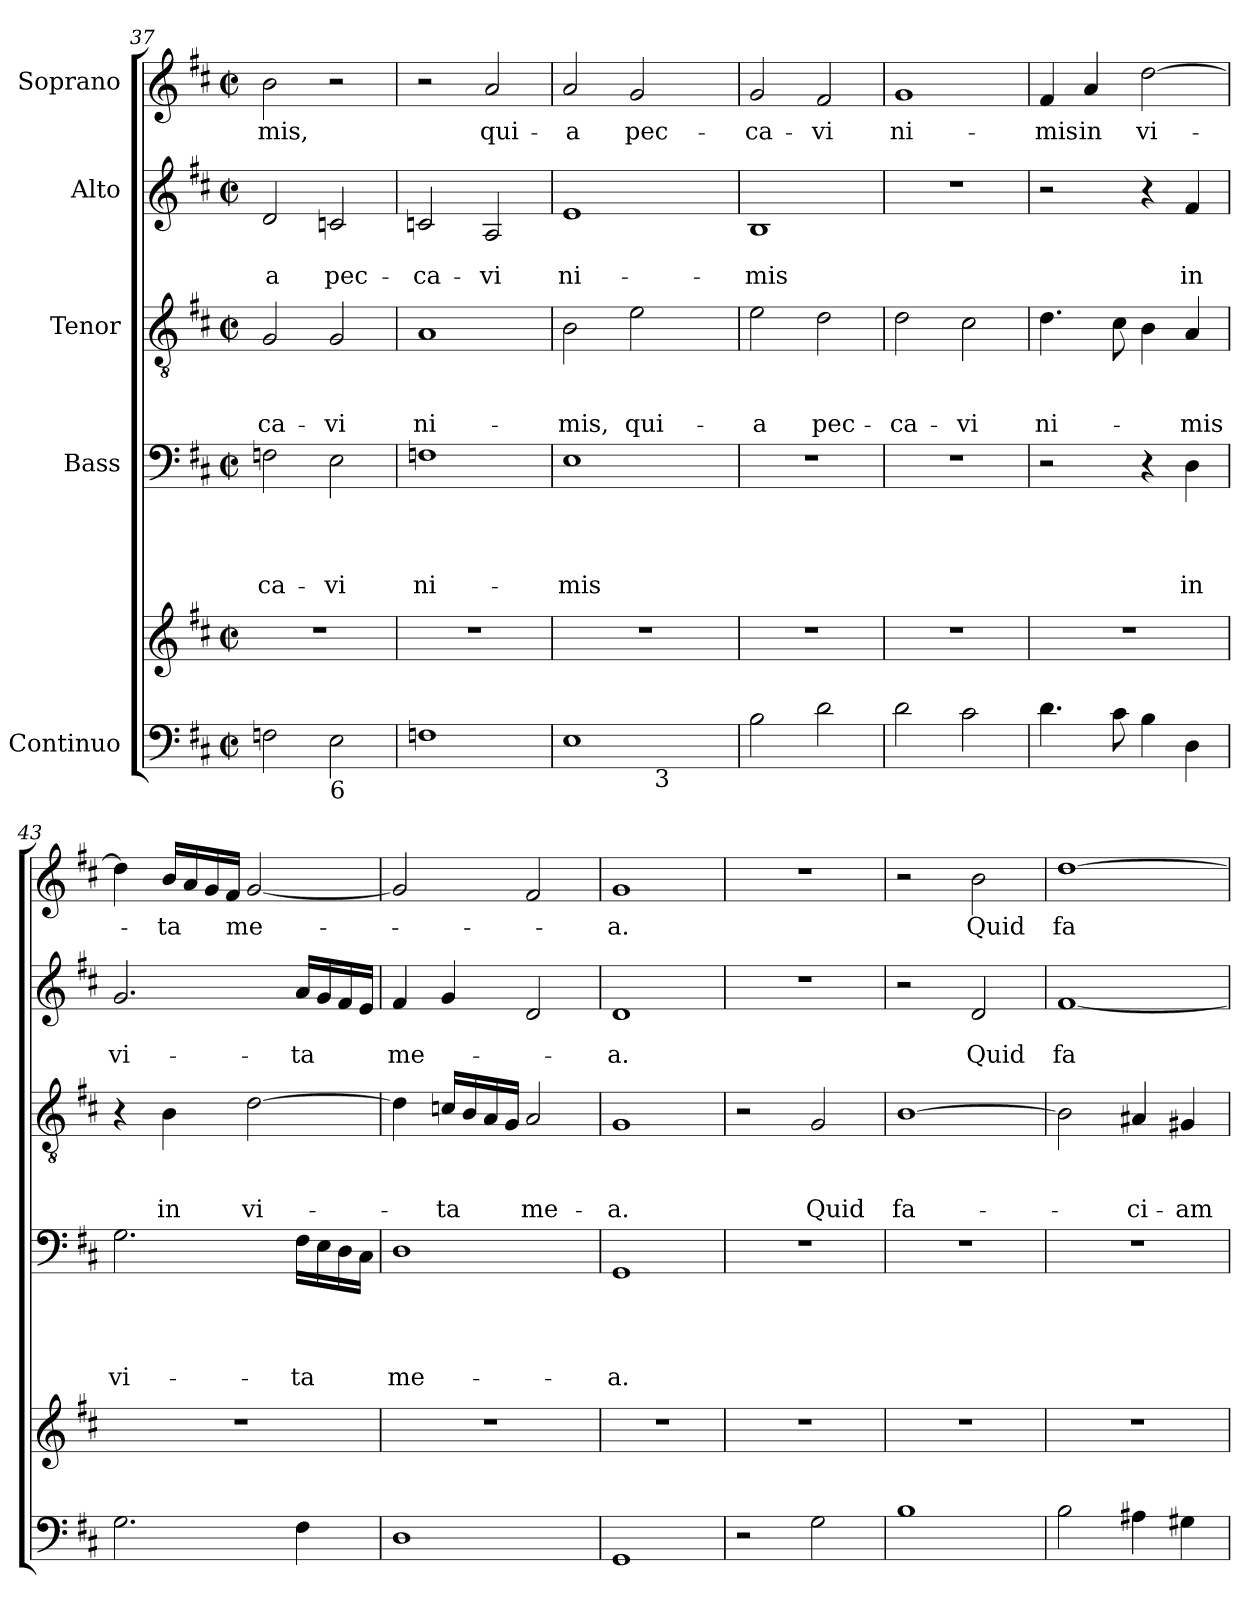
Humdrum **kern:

**kern	**kern	**kern	**text	**text	**text	**text	**kern	**text	**text	**text	**kern	**text	**text	**kern	**text
*part5	*part5	*part4	*part4	*part4	*part4	*part4	*part3	*part3	*part3	*part3	*part2	*part2	*part2	*part1	*part1
*staff6	*staff5	*staff4	*staff4	*staff4	*staff4	*staff4	*staff3	*staff3	*staff3	*staff3	*staff2	*staff2	*staff2	*staff1	*staff1
*I"Continuo	*	*I"Bass	*	*	*	*	*I"Tenor	*	*	*	*I"Alto	*	*	*I"Soprano	*
*clefF4	*clefG2	*clefF4	*	*	*	*	*clefGv2	*	*	*	*clefG2	*	*	*clefG2	*
*k[f#c#]	*k[f#c#]	*k[f#c#]	*	*	*	*	*k[f#c#]	*	*	*	*k[f#c#]	*	*	*k[f#c#]	*
*D:	*D:	*D:	*	*	*	*	*D:	*	*	*	*D:	*	*	*D:	*
*M2/2	*M2/2	*M2/2	*	*	*	*	*M2/2	*	*	*	*M2/2	*	*	*M2/2	*
*met(c|)	*met(c|)	*met(c|)	*	*	*	*	*met(c|)	*	*	*	*met(c|)	*	*	*met(c|)	*
=37	=37	=37	=37	=37	=37	=37	=37	=37	=37	=37	=37	=37	=37	=37	=37
!	!	!	!	!	!	!LO:LY:b	!	!	!	!LO:LY:b	!	!	!LO:LY:b	!	!LO:LY:b
2Fn>\	1r	2Fn\	.	.	.	-ca-	2G/	.	.	-ca-	2d/	.	-a	2b\	-mis,
!LO:TX:b:t=6	!	!	!	!	!	!	!	!	!	!	!	!	!	!	!
!	!	!	!	!	!	!LO:LY:b	!	!	!	!LO:LY:b	!	!	!LO:LY:b	!	!
2E\	.	2E\	.	.	.	-vi	2G/	.	.	-vi	2cn/	.	pec-	2r	.
=38	=38	=38	=38	=38	=38	=38	=38	=38	=38	=38	=38	=38	=38	=38	=38
!	!	!	!	!	!	!LO:LY:b	!	!	!	!LO:LY:b	!	!	!LO:LY:b	!	!
1Fn	1r	1Fn	.	.	.	ni-	1A	.	.	ni-	2cn/	.	-ca-	2r	.
!	!	!	!	!	!	!	!	!	!	!	!	!	!LO:LY:b	!	!LO:LY:b
.	.	.	.	.	.	.	.	.	.	.	2A/	.	-vi	2a/	qui-
=39	=39	=39	=39	=39	=39	=39	=39	=39	=39	=39	=39	=39	=39	=39	=39
!	!	!	!	!	!	!LO:LY:b	!	!	!	!LO:LY:b	!	!	!LO:LY:b	!	!LO:LY:b
*^	*	*	*	*	*	*	*	*	*	*	*	*	*	*	*
1E>	2ryy	1r	1E	.	.	.	-mis	2B\	.	.	-mis,	1e	.	ni-	2a/	-a
!	!	!	!	!	!	!	!	!	!	!	!LO:LY:b	!	!	!	!	!LO:LY:b
.	16.ryy	.	.	.	.	.	.	2e\	.	.	qui-	.	.	.	2g/	pec-
!	!LO:TX:b:t=3	!	!	!	!	!	!	!	!	!	!	!	!	!	!	!
.	4ryy	.	.	.	.	.	.	.	.	.	.	.	.	.	.	.
.	8ryy	.	.	.	.	.	.	.	.	.	.	.	.	.	.	.
.	32ryy	.	.	.	.	.	.	.	.	.	.	.	.	.	.	.
=40	=40	=40	=40	=40	=40	=40	=40	=40	=40	=40	=40	=40	=40	=40	=40	=40
!	!	!	!	!	!	!	!	!	!	!	!LO:LY:b	!	!	!LO:LY:b	!	!LO:LY:b
*v	*v	*	*	*	*	*	*	*	*	*	*	*	*	*	*	*
2B>\	1r	1r	.	.	.	.	2e\	.	.	-a	1B	.	-mis	2g/	-ca-
!	!	!	!	!	!	!	!	!	!	!LO:LY:b	!	!	!	!	!LO:LY:b
2d>\	.	.	.	.	.	.	2d\	.	.	pec-	.	.	.	2f#/	-vi
!!LO:LB:g=z
=41	=41	=41	=41	=41	=41	=41	=41	=41	=41	=41	=41	=41	=41	=41	=41
!	!	!	!	!	!	!	!	!	!	!LO:LY:b	!	!	!	!	!LO:LY:b
2d>\	1r	1r	.	.	.	.	2d\	.	.	-ca-	1r	.	.	1g	ni-
!	!	!	!	!	!	!	!	!	!	!LO:LY:b	!	!	!	!	!
2c#\	.	.	.	.	.	.	2c#\	.	.	-vi	.	.	.	.	.
=42	=42	=42	=42	=42	=42	=42	=42	=42	=42	=42	=42	=42	=42	=42	=42
!	!	!	!	!	!	!	!	!	!	!LO:LY:b	!	!	!	!	!LO:LY:b
4.d\	1r	2r	.	.	.	.	4.d\	.	.	ni-	2r	.	.	4f#/	-mis
!	!	!	!	!	!	!	!	!	!	!	!	!	!	!	!LO:LY:b
.	.	.	.	.	.	.	.	.	.	.	.	.	.	4a/	in
8c#\	.	.	.	.	.	.	8c#\	.	.	.	.	.	.	.	.
!	!	!	!	!	!	!	!	!	!	!	!	!	!	!	!LO:LY:b
4B\	.	4r	.	.	.	.	4B\	.	.	.	4r	.	.	[>2dd\	vi-
!	!	!	!	!	!	!LO:LY:b	!	!	!	!LO:LY:b	!	!	!LO:LY:b	!	!
4D\	.	4D\	.	.	.	in	4A/	.	.	-mis	4f#/	.	in	.	.
=43	=43	=43	=43	=43	=43	=43	=43	=43	=43	=43	=43	=43	=43	=43	=43
!	!	!	!	!	!	!LO:LY:b	!	!	!	!	!	!	!LO:LY:b	!	!
2.G\	1r	2.G\	.	.	.	vi-	4r	.	.	.	2.g/	.	vi-	4dd\]	.
!	!	!	!	!	!	!	!	!	!	!LO:LY:b	!	!	!	!	!LO:LY:b
.	.	.	.	.	.	.	4B\	.	.	in	.	.	.	16b/LL	-ta
.	.	.	.	.	.	.	.	.	.	.	.	.	.	16a/	.
.	.	.	.	.	.	.	.	.	.	.	.	.	.	16g/	.
.	.	.	.	.	.	.	.	.	.	.	.	.	.	16f#/JJ	.
!	!	!	!	!	!	!	!	!	!	!LO:LY:b	!	!	!	!	!LO:LY:b
.	.	.	.	.	.	.	[>2d\	.	.	vi-	.	.	.	[<2g/	me-
!	!	!	!	!	!	!LO:LY:b	!	!	!	!	!	!	!LO:LY:b	!	!
4F#\	.	16F#\LL	.	.	.	-ta	.	.	.	.	16a/LL	.	-ta	.	.
.	.	16E\	.	.	.	.	.	.	.	.	16g/	.	.	.	.
.	.	16D\	.	.	.	.	.	.	.	.	16f#/	.	.	.	.
.	.	16C#\JJ	.	.	.	.	.	.	.	.	16e/JJ	.	.	.	.
=44	=44	=44	=44	=44	=44	=44	=44	=44	=44	=44	=44	=44	=44	=44	=44
!	!	!	!	!	!	!LO:LY:b	!	!	!	!	!	!	!LO:LY:b	!	!
1D>	1r	1D	.	.	.	me-	4d\]	.	.	.	4f#/	.	me-	2g/]	.
!	!	!	!	!	!	!	!	!	!	!LO:LY:b	!	!	!	!	!
.	.	.	.	.	.	.	16cn/LL	.	.	-ta	4g/	.	.	.	.
.	.	.	.	.	.	.	16B/	.	.	.	.	.	.	.	.
.	.	.	.	.	.	.	16A/	.	.	.	.	.	.	.	.
.	.	.	.	.	.	.	16G/JJ	.	.	.	.	.	.	.	.
!	!	!	!	!	!	!	!	!	!	!LO:LY:b	!	!	!	!	!
.	.	.	.	.	.	.	2A/	.	.	me-	2d/	.	.	2f#/	.
=45	=45	=45	=45	=45	=45	=45	=45	=45	=45	=45	=45	=45	=45	=45	=45
!	!	!	!	!	!	!LO:LY:b	!	!	!	!LO:LY:b	!	!	!LO:LY:b	!	!LO:LY:b
1GG	1r	1GG	.	.	.	-a.	1G	.	.	-a.	1d	.	-a.	1g	-a.
=46	=46	=46	=46	=46	=46	=46	=46	=46	=46	=46	=46	=46	=46	=46	=46
2r	1r	1r	.	.	.	.	2r	.	.	.	1r	.	.	1r	.
!	!	!	!	!	!	!	!	!	!	!LO:LY:b	!	!	!	!	!
2G\	.	.	.	.	.	.	2G/	.	.	Quid	.	.	.	.	.
!!LO:PB:g=z
=47	=47	=47	=47	=47	=47	=47	=47	=47	=47	=47	=47	=47	=47	=47	=47
!	!	!	!	!	!	!	!	!	!	!LO:LY:b	!	!	!	!	!
1B	1r	1r	.	.	.	.	[>1B	.	.	fa-	2r	.	.	2r	.
!	!	!	!	!	!	!	!	!	!	!	!	!	!LO:LY:b	!	!LO:LY:b
.	.	.	.	.	.	.	.	.	.	.	2d/	.	Quid	2b\	Quid
=48	=48	=48	=48	=48	=48	=48	=48	=48	=48	=48	=48	=48	=48	=48	=48
!	!	!	!	!	!	!	!	!	!	!	!	!	!LO:LY:b	!	!LO:LY:b
2B\	1r	1r	.	.	.	.	2B\]	.	.	.	[<1f#	.	fa-	[>1dd	fa-
!	!	!	!	!	!	!	!	!	!	!LO:LY:b	!	!	!	!	!
4A#X\	.	.	.	.	.	.	4A#X/	.	.	-ci-	.	.	.	.	.
!	!	!	!	!	!	!	!	!	!	!LO:LY:b	!	!	!	!	!
4G#X\	.	.	.	.	.	.	4G#X/	.	.	-am	.	.	.	.	.
=	=	=	=	=	=	=	=	=	=	=	=	=	=	=	=
*-	*-	*-	*-	*-	*-	*-	*-	*-	*-	*-	*-	*-	*-	*-	*-
